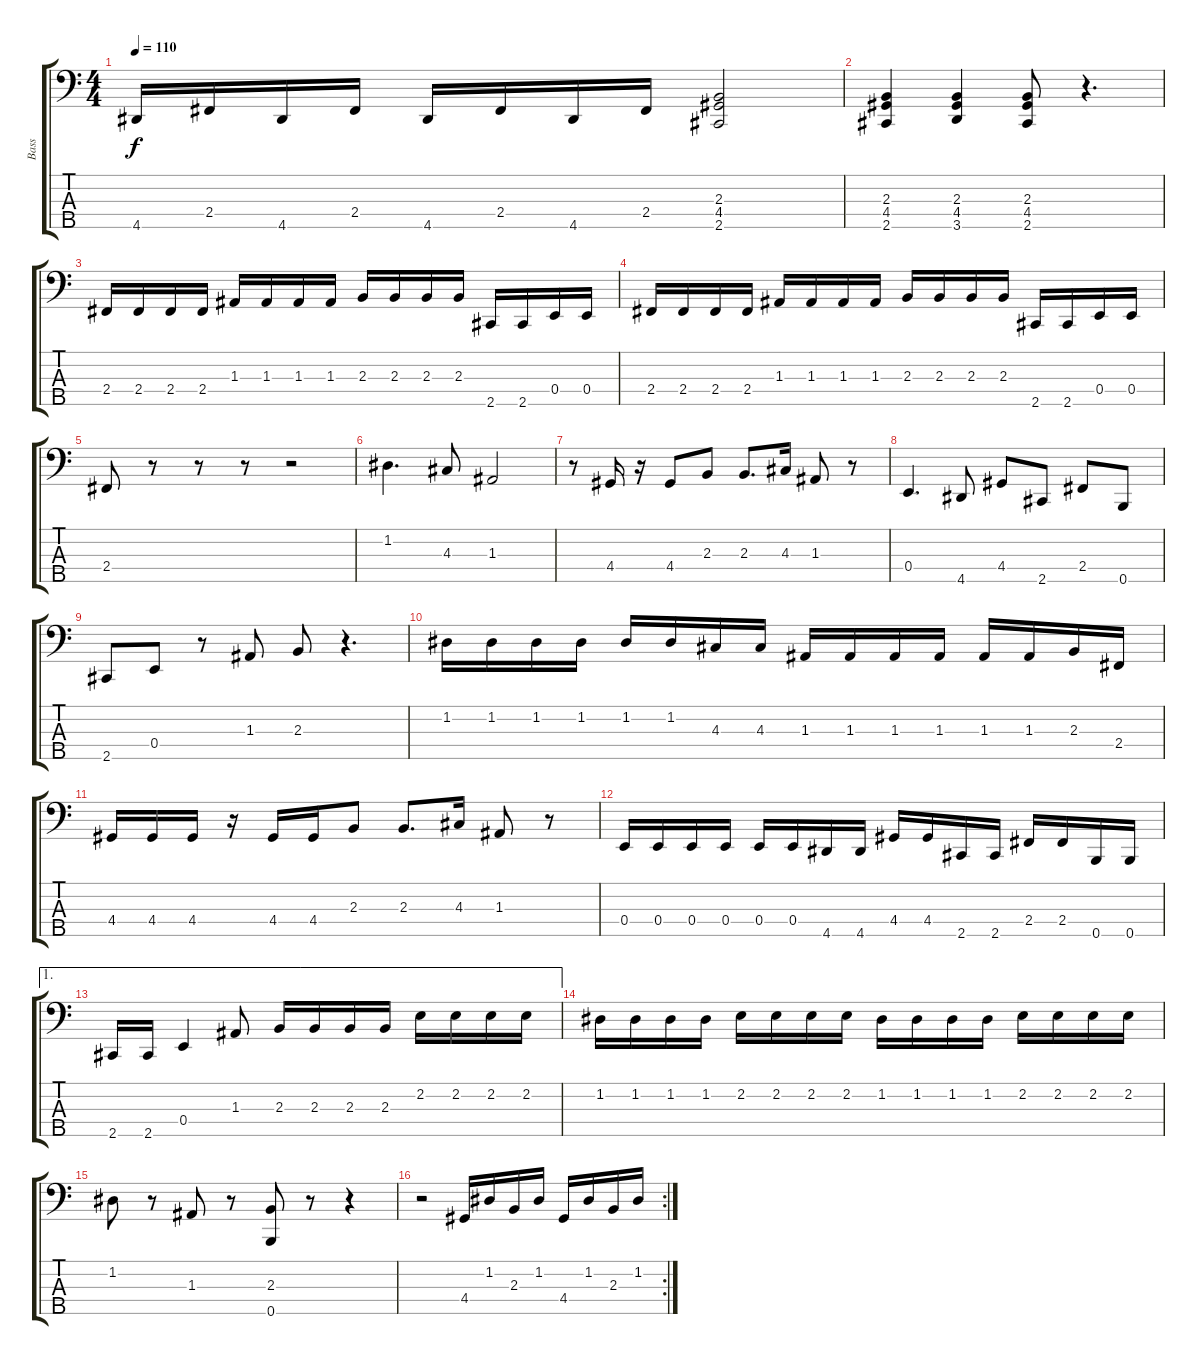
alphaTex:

\track ("Bass" "Bass") {instrument electricbasspick}
\staff {score tabs}
\tuning (G2 D2 A1 E1 B0) {hide}
\ts (4 4)
\tempo 110
\clef f4
\ks c
4.5.16{dy f} 2.4.16 4.5.16 2.4.16 4.5.16 2.4.16 4.5.16 2.4.16 (2.3 4.4 2.5).2 |
(2.3 4.4 2.5).4 (2.3 4.4 3.5).4 (2.3 4.4 2.5).8 r.4{d} |
2.4.16 2.4.16 2.4.16 2.4.16 1.3.16 1.3.16 1.3.16 1.3.16 2.3.16 2.3.16 2.3.16 2.3.16 2.5.16 2.5.16 0.4.16 0.4.16 |
2.4.16 2.4.16 2.4.16 2.4.16 1.3.16 1.3.16 1.3.16 1.3.16 2.3.16 2.3.16 2.3.16 2.3.16 2.5.16 2.5.16 0.4.16 0.4.16 |
2.4.8 r.8 r.8 r.8 r.2 |
1.2.4{d} 4.3.8 1.3.2 |
r.8 4.4.16 r.16 4.4.8 2.3.8 2.3.8{d} 4.3.16 1.3.8 r.8 |
0.4.4{d} 4.5.8 4.4.8 2.5.8 2.4.8 0.5.8 |
2.5.8 0.4.8 r.8 1.3.8 2.3.8 r.4{d} |
1.2.16 1.2.16 1.2.16 1.2.16 1.2.16 1.2.16 4.3.16 4.3.16 1.3.16 1.3.16 1.3.16 1.3.16 1.3.16 1.3.16 2.3.16 2.4.16 |
4.4.16 4.4.16 4.4.16 r.16 4.4.16 4.4.16 2.3.8 2.3.8{d} 4.3.16 1.3.8 r.8 |
0.4.16 0.4.16 0.4.16 0.4.16 0.4.16 0.4.16 4.5.16 4.5.16 4.4.16 4.4.16 2.5.16 2.5.16 2.4.16 2.4.16 0.5.16 0.5.16 |
\ae 1
2.5.16 2.5.16 0.4.4 1.3.8 2.3.16 2.3.16 2.3.16 2.3.16 2.2.16 2.2.16 2.2.16 2.2.16 |
1.2.16 1.2.16 1.2.16 1.2.16 2.2.16 2.2.16 2.2.16 2.2.16 1.2.16 1.2.16 1.2.16 1.2.16 2.2.16 2.2.16 2.2.16 2.2.16 |
1.2.8 r.8 1.3.8 r.8 (2.3 0.5).8 r.8 r.4 |
\rc 2
r.2 4.4.16 1.2.16 2.3.16 1.2.16 4.4.16 1.2.16 2.3.16 1.2.16
